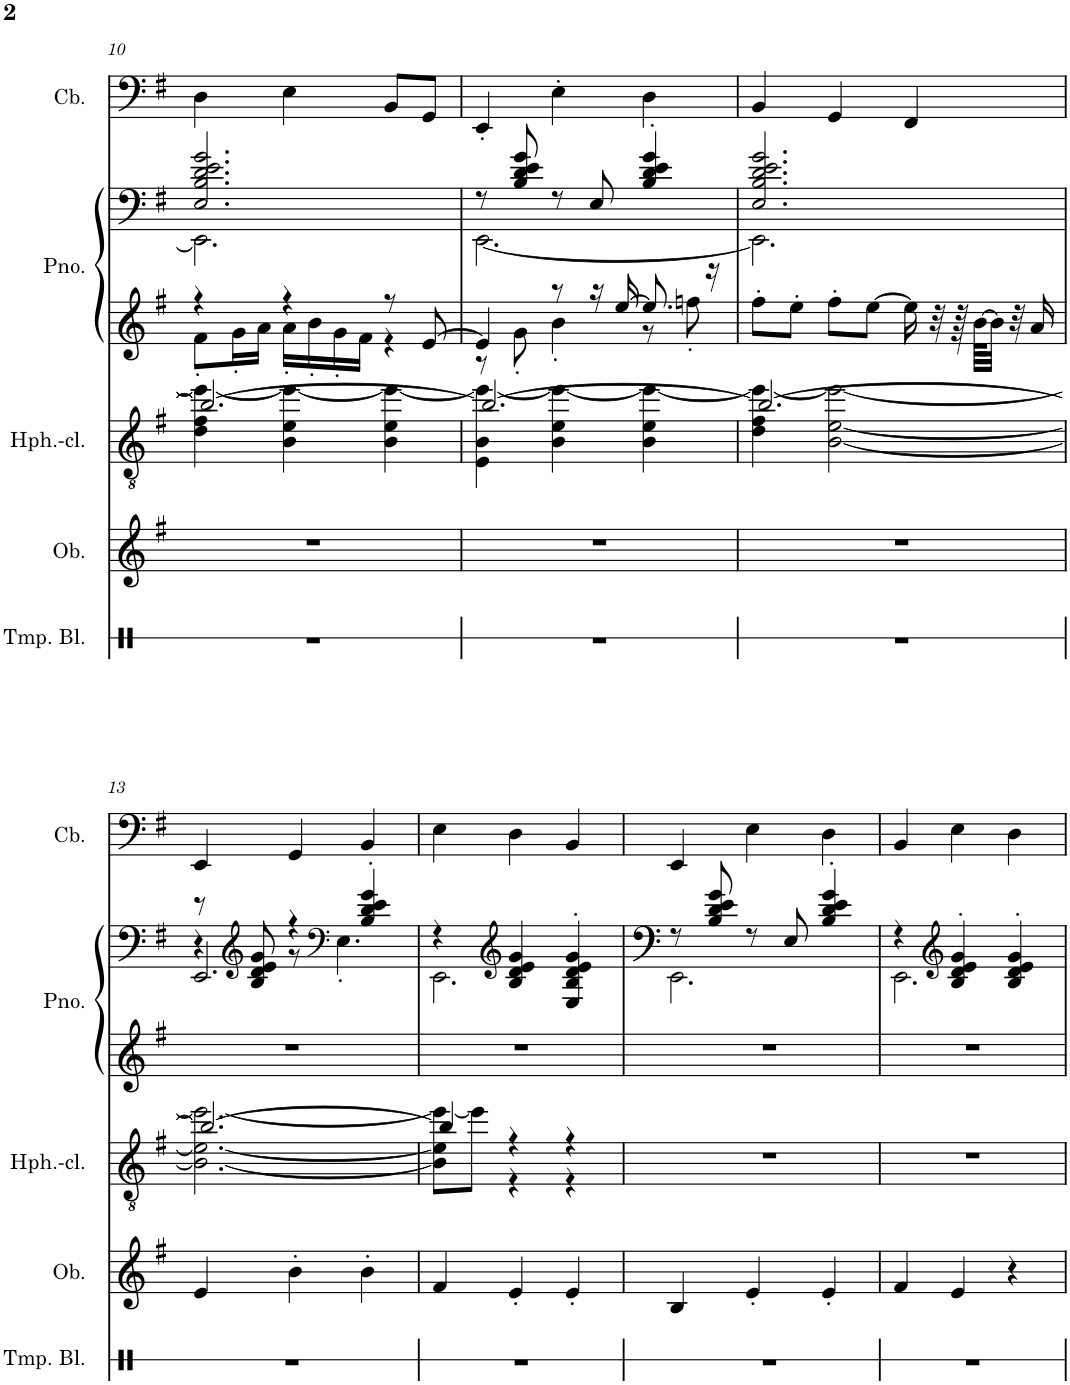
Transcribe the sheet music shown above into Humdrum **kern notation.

**kern	**kern	**kern	**kern	**kern	**kern
*part5	*part4	*part3	*part2	*part2	*part1
*staff6	*staff5	*staff4	*staff3	*staff2	*staff1
*I"Temple Blocks, count	*I"Oboe, melody	*I"Heckelphone-clarinet, brass section	*I"Piano, comp piano	*	*I"Contrabass, bass
*I'Tmp. Bl.	*I'Ob.	*I'Hph.-cl.	*I'Pno.	*	*I'Cb.
!!LO:PB:g=z
*clefX	*clefG2	*clefGv2	*clefG2	*clefF4	*clefF4
*	*	*	*	*	*Trd7c12
*k[]	*k[f#]	*k[f#]	*k[f#]	*k[f#]	*k[f#]
*M3/4	*M3/4	*M3/4	*M3/4	*M3/4	*M3/4
=10	=10	=10	=10	=10	=10
*	*	*^	*^	*^	*
2.r	2.r	2.b/_	4d\ 4f#\ 4ee\_	4r	8f#'\L	2.E/ 2.B/ 2.d/ 2.e/ 2.g/	2.EE\]	4D\
.	.	.	.	.	16g'\L	.	.	.
.	.	.	.	.	16a\JJ	.	.	.
.	.	.	4B\ 4e\ 4ee\_	4r	16a'\LL	.	.	4E\
.	.	.	.	.	16b'\	.	.	.
.	.	.	.	.	16g'\	.	.	.
.	.	.	.	.	16f#\JJ	.	.	.
.	.	.	4B\ 4e\ 4ee\_	8r	4r	.	.	8BB/L
.	.	.	.	[8e/	.	.	.	8GG/J
=11	=11	=11	=11	=11	=11	=11	=11	=11
2.r	2.r	2.b/_	4E\ 4B\ 4ee\_	4e/]	8r	8r	[2.EE\	4EE'/
.	.	.	.	.	8g'\	8B/ 8d/ 8e/ 8g/	.	.
.	.	.	4B\ 4e\ 4ee\_	8r	4b'\	8r	.	4E'\
.	.	.	.	16r	.	8E/	.	.
.	.	.	.	[16ee/	.	.	.	.
.	.	.	4B\ 4e\ 4ee\_	8.ee/]	8r	4B/' 4d/' 4e/' 4g/'	.	4D\
.	.	.	.	.	8ffn'\	.	.	.
.	.	.	.	16r	.	.	.	.
*	*	*	*	*v	*v	*	*	*
=12	=12	=12	=12	=12	=12	=12	=12
2.r	2.r	2.b/_	4d\ 4f#\ 4ee\_	8ff#'\L	2.E/ 2.B/ 2.d/ 2.e/ 2.g/	2.EE\]	4BB/
.	.	.	.	8ee'\J	.	.	.
.	.	.	[2B\ [2e\ 2ee\_	8ff#'\L	.	.	4GG/
.	.	.	.	[8ee\J	.	.	.
.	.	.	.	16ee\]	.	.	4FF#/
.	.	.	.	32r	.	.	.
.	.	.	.	64r	.	.	.
.	.	.	.	[64b\KLLL	.	.	.
.	.	.	.	32b\JJJ]	.	.	.
.	.	.	.	32r	.	.	.
.	.	.	.	16a/	.	.	.
!!LO:LB:g=z
=13	=13	=13	=13	=13	=13	=13	=13
*	*	*	*	*	*	*^	*
2.r	4e/	2.b/_	2.B\_ 2.e\_ 2.ee\_	2.r	8r	4r	2.EE/	4EE/
*	*	*	*	*	*clefG2	*	*	*
.	.	.	.	.	8B/ 8d/ 8e/ 8g/	.	.	.
.	4b'\	.	.	.	4r	8r	.	4GG/
*	*	*	*	*	*clefF4	*	*	*
.	.	.	.	.	.	4.E'\	.	.
.	4b'\	.	.	.	4B/' 4d/' 4e/' 4g/'	.	.	4BB/
*	*	*	*	*	*	*v	*v	*
=14	=14	=14	=14	=14	=14	=14	=14
2.r	4f#/	4b/]	8B\] 8e\] 8ee\_L	2.r	4r	2.EE\	4E\
.	.	.	8ee\J]	.	.	.	.
*	*	*	*	*	*clefG2	*	*
.	4e'/	4r	4r	.	4B/ 4d/ 4e/ 4g/	.	4D\
.	4e'/	4r	4r	.	4E/' 4B/' 4d/' 4e/' 4g/'	.	4BB/
*	*	*v	*v	*	*	*	*
=15	=15	=15	=15	=15	=15	=15
2.r	4B/	2.r	2.r	8r	2.EE\	4EE/
.	.	.	.	8B/ 8d/ 8e/ 8g/	.	.
.	4e'/	.	.	8r	.	4E\
.	.	.	.	8E/	.	.
.	4e'/	.	.	4B/' 4d/' 4e/' 4g/'	.	4D\
=16	=16	=16	=16	=16	=16	=16
2.r	4f#/	2.r	2.r	4r	2.EE\	4BB/
*	*	*	*	*clefG2	*	*
.	4e/	.	.	4B/' 4d/' 4e/' 4g/'	.	4E\
.	4r	.	.	4B/' 4d/' 4e/' 4g/'	.	4D\
*	*	*	*	*v	*v	*
=	=	=	=	=	=
*-	*-	*-	*-	*-	*-
